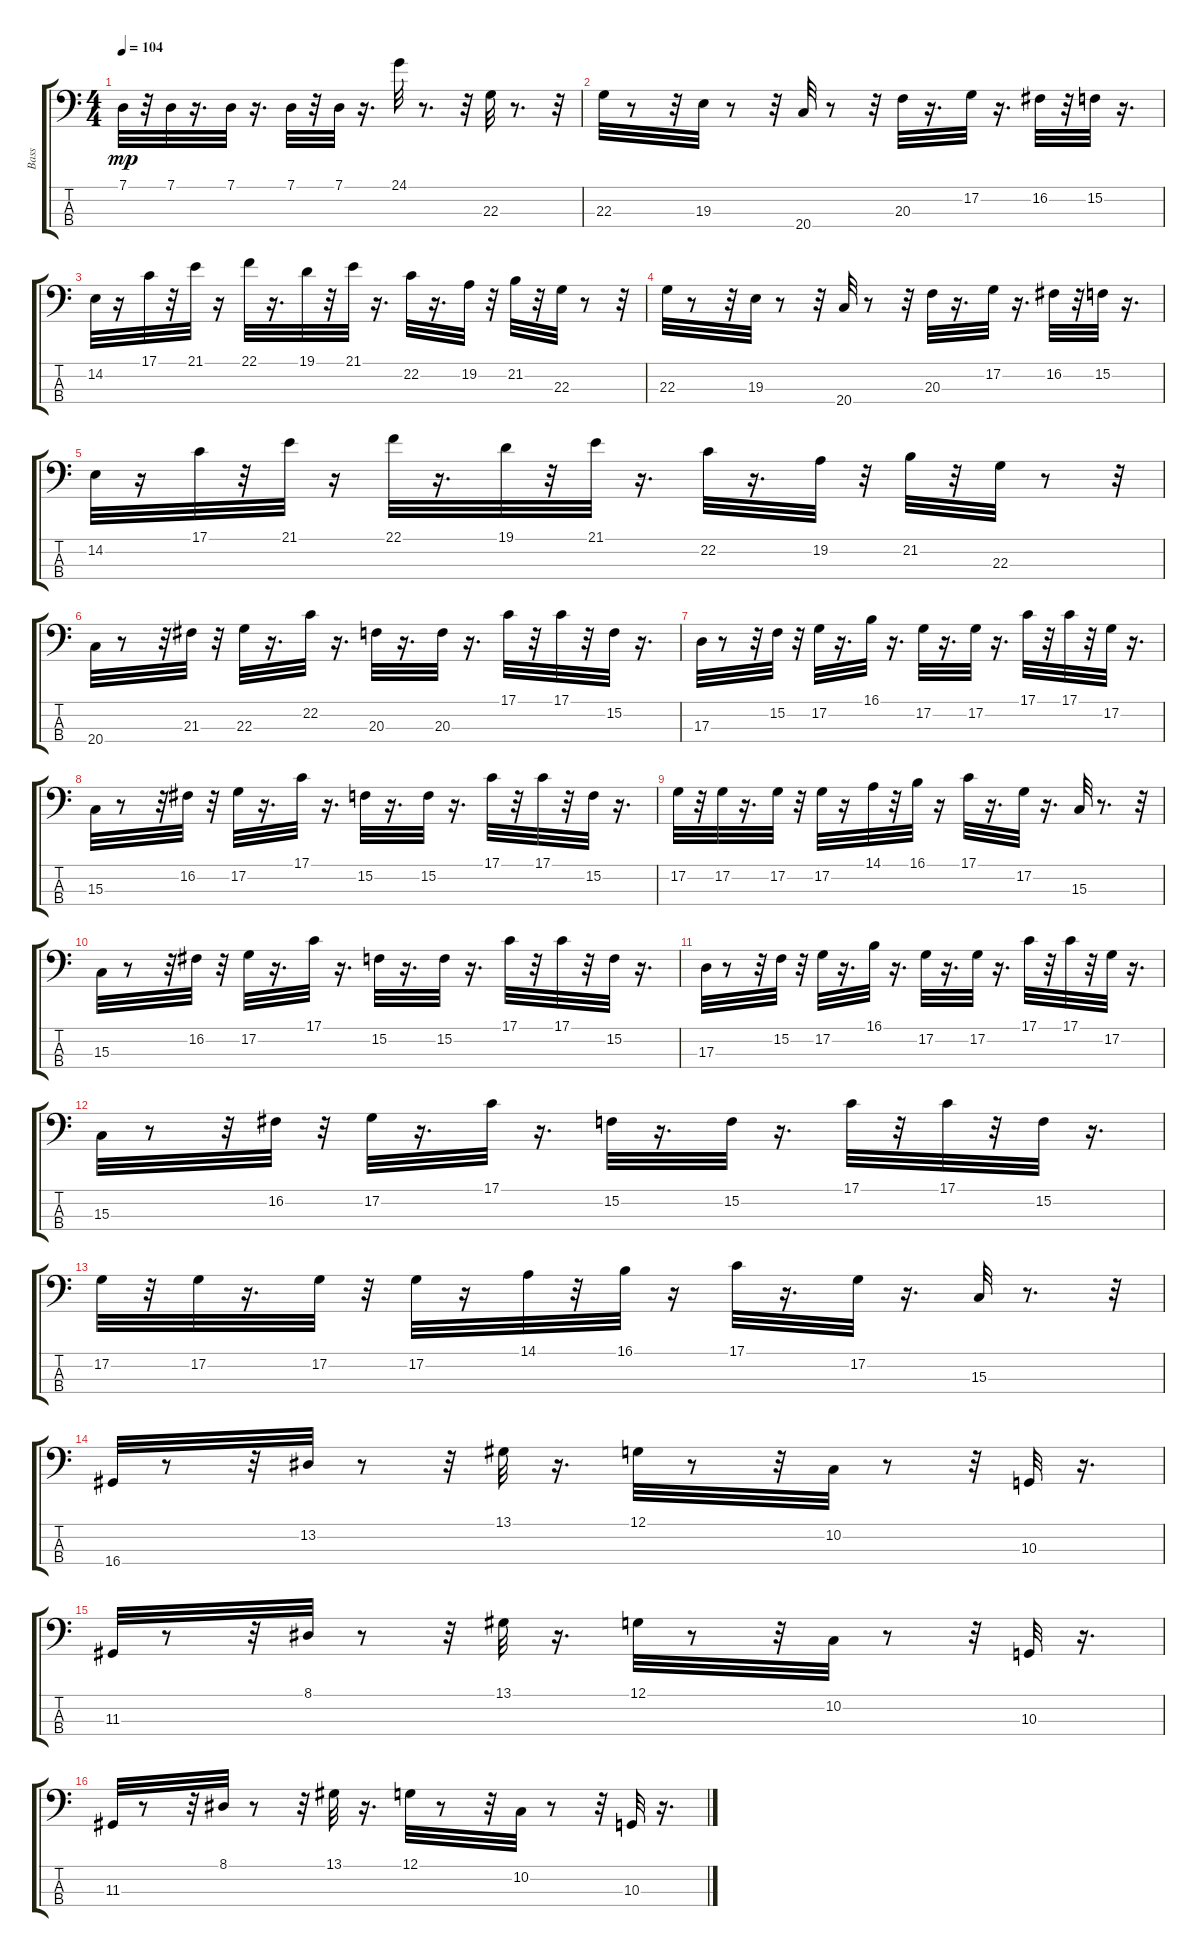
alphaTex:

\track ("Bass" "Bass") {instrument acousticgrandpiano}
\staff {score tabs}
\tuning (G2 D2 A1 E1) {hide}
\ts (4 4)
\tempo 104
\clef f4
\ks c
7.1.32{dy mp} r.32 7.1.32 r.16{d} 7.1.32 r.16{d} 7.1.32 r.32 7.1.32 r.16{d} 24.1.32 r.8{d} r.32 22.3.32 r.8{d} r.32 |
22.3.32 r.8 r.32 19.3.32 r.8 r.32 20.4.32 r.8 r.32 20.3.32 r.16{d} 17.2.32 r.16{d} 16.2.32 r.32 15.2.32 r.16{d} |
14.2.32 r.16 17.1.32 r.32 21.1.32 r.16 22.1.32 r.16{d} 19.1.32 r.32 21.1.32 r.16{d} 22.2.32 r.16{d} 19.2.32 r.32 21.2.32 r.32 22.3.32 r.8 r.32 |
22.3.32 r.8 r.32 19.3.32 r.8 r.32 20.4.32 r.8 r.32 20.3.32 r.16{d} 17.2.32 r.16{d} 16.2.32 r.32 15.2.32 r.16{d} |
14.2.32 r.16 17.1.32 r.32 21.1.32 r.16 22.1.32 r.16{d} 19.1.32 r.32 21.1.32 r.16{d} 22.2.32 r.16{d} 19.2.32 r.32 21.2.32 r.32 22.3.32 r.8 r.32 |
20.4.32 r.8 r.32 21.3.32 r.32 22.3.32 r.16{d} 22.2.32 r.16{d} 20.3.32 r.16{d} 20.3.32 r.16{d} 17.1.32 r.32 17.1.32 r.32 15.2.32 r.16{d} |
17.3.32 r.8 r.32 15.2.32 r.32 17.2.32 r.16{d} 16.1.32 r.16{d} 17.2.32 r.16{d} 17.2.32 r.16{d} 17.1.32 r.32 17.1.32 r.32 17.2.32 r.16{d} |
15.3.32 r.8 r.32 16.2.32 r.32 17.2.32 r.16{d} 17.1.32 r.16{d} 15.2.32 r.16{d} 15.2.32 r.16{d} 17.1.32 r.32 17.1.32 r.32 15.2.32 r.16{d} |
17.2.32 r.32 17.2.32 r.16{d} 17.2.32 r.32 17.2.32 r.16 14.1.32 r.32 16.1.32 r.16 17.1.32 r.16{d} 17.2.32 r.16{d} 15.3.32 r.8{d} r.32 |
15.3.32 r.8 r.32 16.2.32 r.32 17.2.32 r.16{d} 17.1.32 r.16{d} 15.2.32 r.16{d} 15.2.32 r.16{d} 17.1.32 r.32 17.1.32 r.32 15.2.32 r.16{d} |
17.3.32 r.8 r.32 15.2.32 r.32 17.2.32 r.16{d} 16.1.32 r.16{d} 17.2.32 r.16{d} 17.2.32 r.16{d} 17.1.32 r.32 17.1.32 r.32 17.2.32 r.16{d} |
15.3.32 r.8 r.32 16.2.32 r.32 17.2.32 r.16{d} 17.1.32 r.16{d} 15.2.32 r.16{d} 15.2.32 r.16{d} 17.1.32 r.32 17.1.32 r.32 15.2.32 r.16{d} |
17.2.32 r.32 17.2.32 r.16{d} 17.2.32 r.32 17.2.32 r.16 14.1.32 r.32 16.1.32 r.16 17.1.32 r.16{d} 17.2.32 r.16{d} 15.3.32 r.8{d} r.32 |
16.4.32 r.8 r.32 13.2.32 r.8 r.32 13.1.32 r.16{d} 12.1.32 r.8 r.32 10.2.32 r.8 r.32 10.3.32 r.16{d} |
11.3.32 r.8 r.32 8.1.32 r.8 r.32 13.1.32 r.16{d} 12.1.32 r.8 r.32 10.2.32 r.8 r.32 10.3.32 r.16{d} |
11.3.32 r.8 r.32 8.1.32 r.8 r.32 13.1.32 r.16{d} 12.1.32 r.8 r.32 10.2.32 r.8 r.32 10.3.32 r.16{d}
